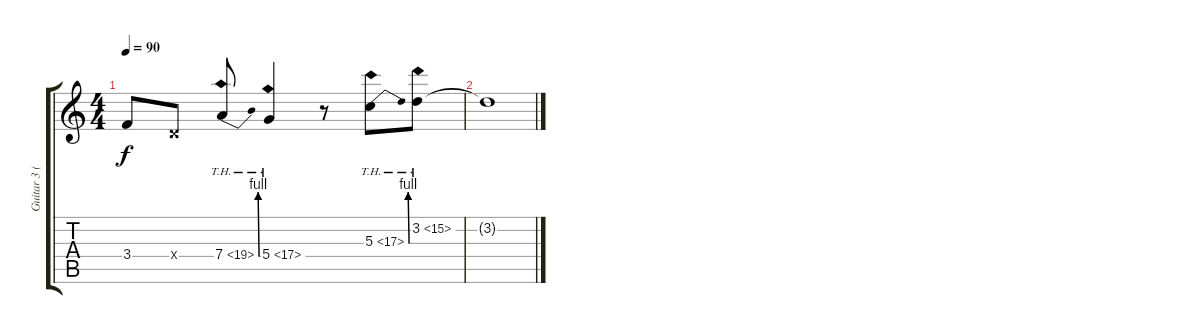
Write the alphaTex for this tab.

\track ("Guitar 3 (overdrive)" "Guitar 3 (") {instrument overdrivenguitar}
\staff {score tabs}
\tuning (E4 B3 G3 D3 A2 E2) {hide}
\ts (4 4)
\tempo 90
\clef g2
\ks c
3.4{t}.8{dy f} 0.4{x}.8 7.4{be (bend 0 0 60 4) th 12}.8 5.4{th 12}.4 r.8 5.3{be (bend 0 0 60 4) th 12}.8 3.2{th 12}.8 |
3.2{t}.1{volume 8}
